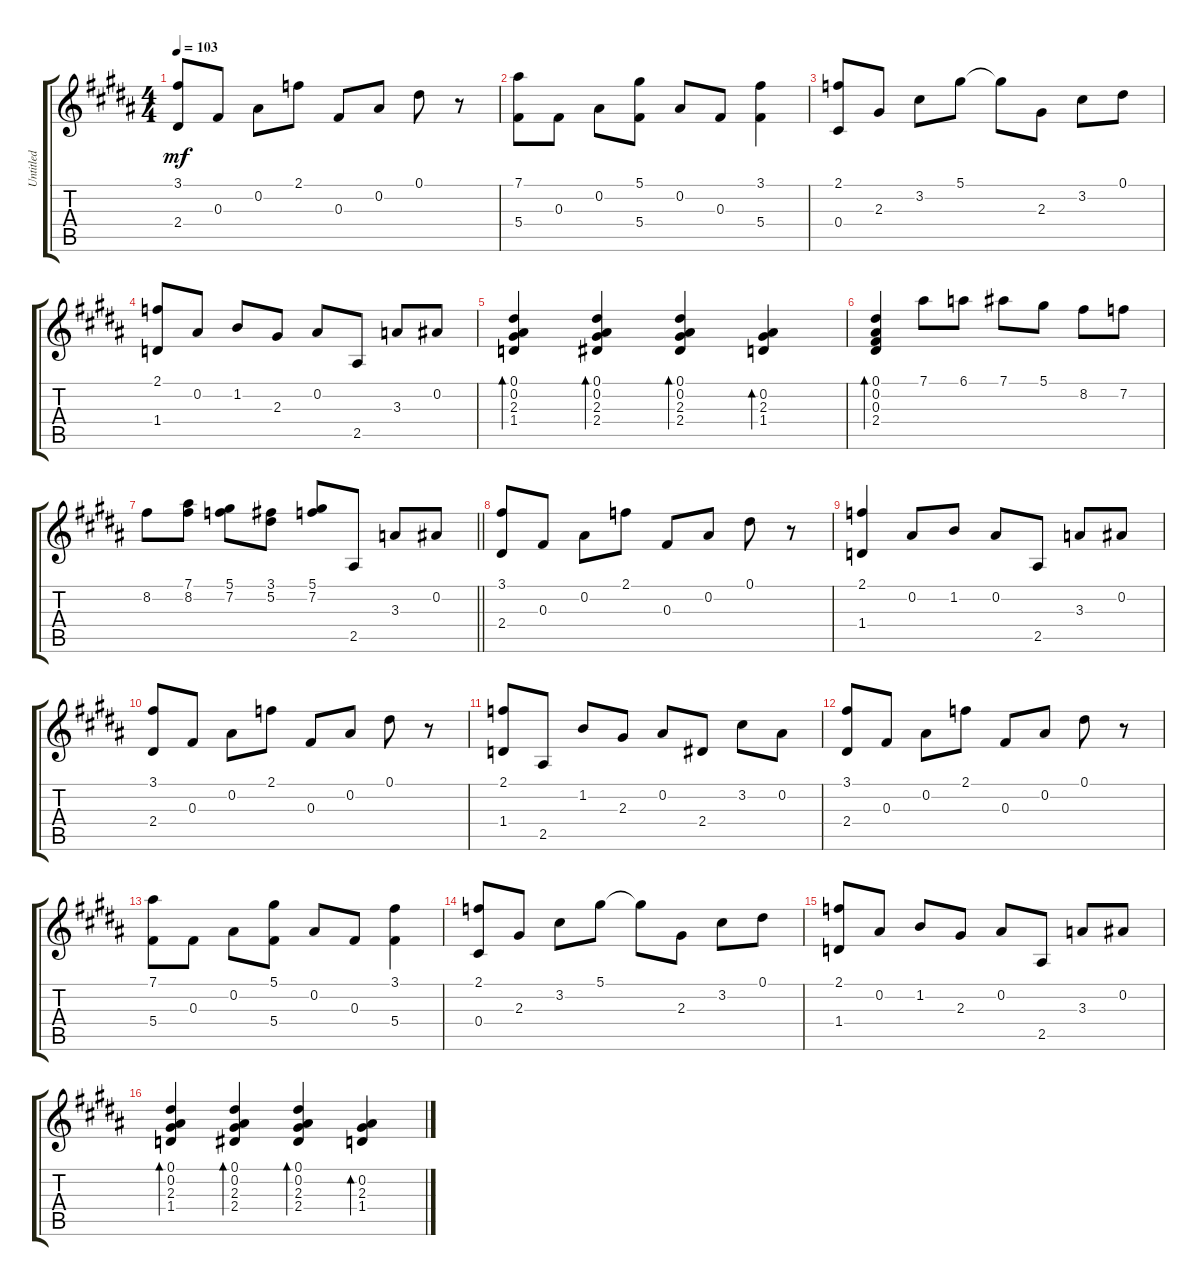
\track ("Untitled" "Untitled") {instrument acousticguitarnylon}
\staff {score tabs}
\tuning (Eb4 Bb3 Gb3 Db3 Ab2 Eb2) {hide}
\ts (4 4)
\tempo 103
\clef g2
\ks g#minor
(3.1 2.4).8{dy mf} 0.3.8 0.2.8 2.1.8 0.3.8 0.2.8 0.1.8 r.8 |
\ks b
(7.1 5.4).8 0.3.8 0.2.8 (5.1 5.4).8 0.2.8 0.3.8 (3.1 5.4).4 |
\ks g#minor
(2.1 0.4).8 2.3.8 3.2.8 5.1.8 5.1{t}.8 2.3.8 3.2.8 0.1.8 |
(2.1 1.4).8 0.2.8 1.2.8 2.3.8 0.2.8 2.5.8 3.3.8 0.2.8 |
\ks b
(0.1 0.2 2.3 1.4).4{bd 30} (0.1 0.2 2.3 2.4).4{bd 30} (0.1 0.2 2.3 2.4).4{bd 30} (0.2 2.3 1.4).4{bd 30} |
\ks g#minor
(0.1 0.2 0.3 2.4).4{bd 30} 7.1.8 6.1.8 7.1.8 5.1.8 8.2.8 7.2.8 |
\barLineRight lightlight
8.2.8 (7.1 8.2).8 (5.1 7.2).8 (3.1 5.2).8 (5.1 7.2).8 2.5.8 3.3.8 0.2.8 |
\ks b
(3.1 2.4).8 0.3.8 0.2.8 2.1.8 0.3.8 0.2.8 0.1.8 r.8 |
\ks g#minor
(2.1 1.4).4 0.2.8 1.2.8 0.2.8 2.5.8 3.3.8 0.2.8 |
\ks b
(3.1 2.4).8 0.3.8 0.2.8 2.1.8 0.3.8 0.2.8 0.1.8 r.8 |
\ks g#minor
(2.1 1.4).8 2.5.8 1.2.8 2.3.8 0.2.8 2.4.8 3.2.8 0.2.8 |
(3.1 2.4).8 0.3.8 0.2.8 2.1.8 0.3.8 0.2.8 0.1.8 r.8 |
\ks b
(7.1 5.4).8 0.3.8 0.2.8 (5.1 5.4).8 0.2.8 0.3.8 (3.1 5.4).4 |
\ks g#minor
(2.1 0.4).8 2.3.8 3.2.8 5.1.8 5.1{t}.8 2.3.8 3.2.8 0.1.8 |
(2.1 1.4).8 0.2.8 1.2.8 2.3.8 0.2.8 2.5.8 3.3.8 0.2.8 |
\ks b
(0.1 0.2 2.3 1.4).4{bd 30} (0.1 0.2 2.3 2.4).4{bd 30} (0.1 0.2 2.3 2.4).4{bd 30} (0.2 2.3 1.4).4{bd 30}
